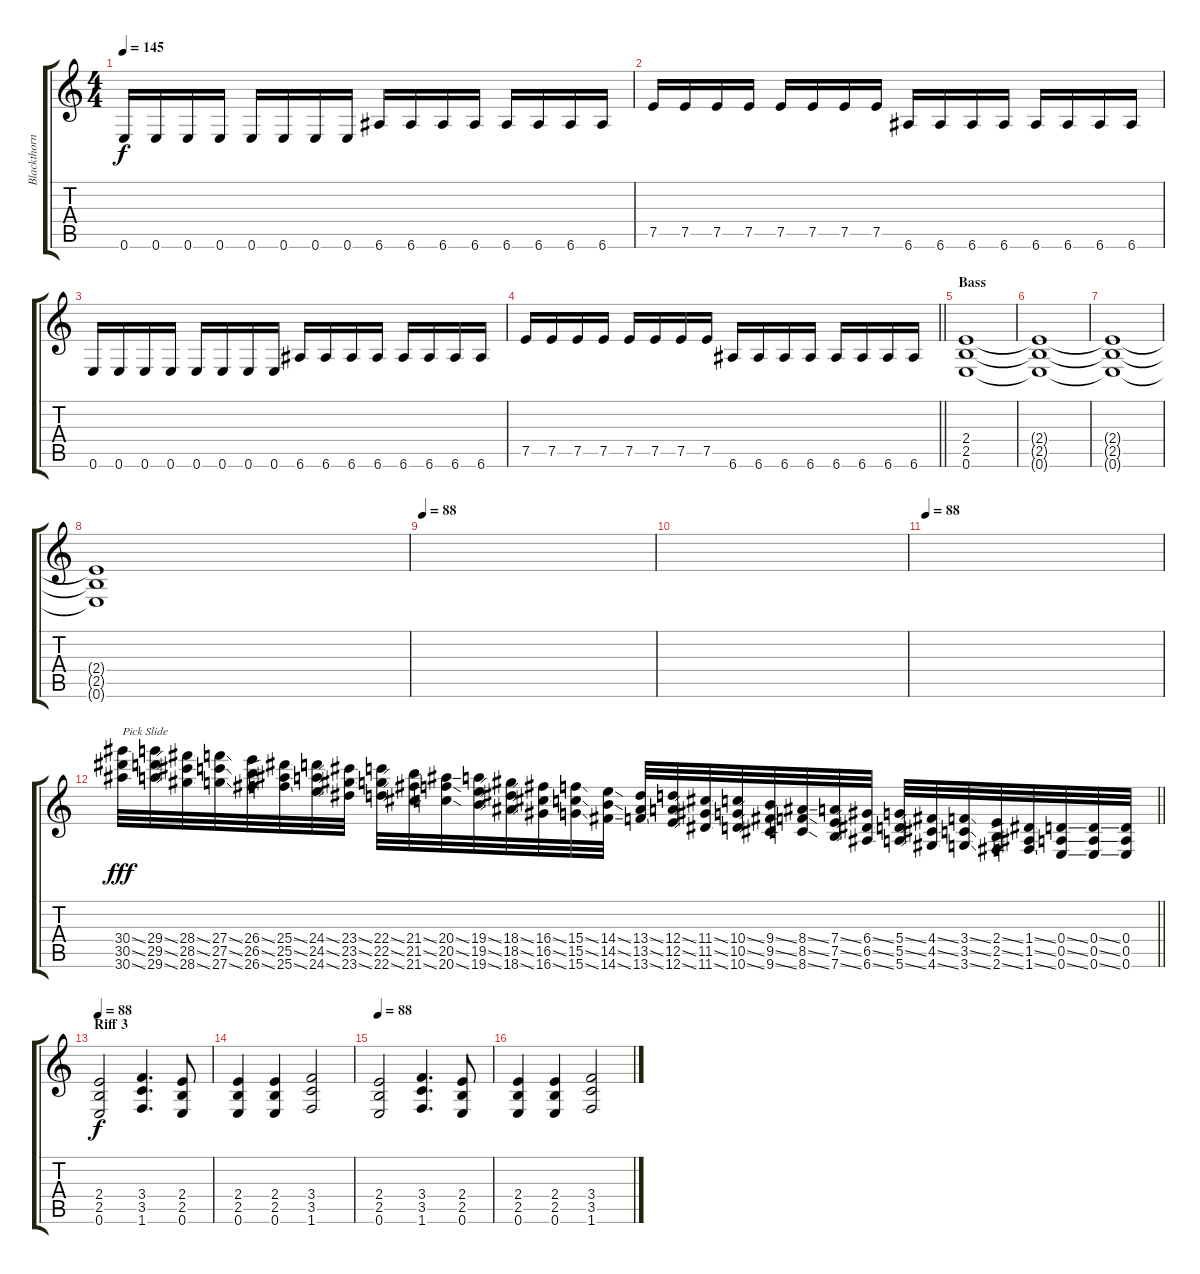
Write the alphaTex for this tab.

\track ("Blackthorn" "Blackthorn") {instrument distortionguitar}
\staff {score tabs}
\tuning (E4 B3 G3 D3 A2 E2) {hide}
\ts (4 4)
\tempo 145
\clef g2
\ks c
0.6.16{dy f} 0.6.16 0.6.16 0.6.16 0.6.16 0.6.16 0.6.16 0.6.16 6.6.16 6.6.16 6.6.16 6.6.16 6.6.16 6.6.16 6.6.16 6.6.16 |
7.5.16 7.5.16 7.5.16 7.5.16 7.5.16 7.5.16 7.5.16 7.5.16 6.6.16 6.6.16 6.6.16 6.6.16 6.6.16 6.6.16 6.6.16 6.6.16 |
0.6.16 0.6.16 0.6.16 0.6.16 0.6.16 0.6.16 0.6.16 0.6.16 6.6.16 6.6.16 6.6.16 6.6.16 6.6.16 6.6.16 6.6.16 6.6.16 |
\barLineRight lightlight
7.5.16 7.5.16 7.5.16 7.5.16 7.5.16 7.5.16 7.5.16 7.5.16 6.6.16 6.6.16 6.6.16 6.6.16 6.6.16 6.6.16 6.6.16 6.6.16 |
\section ("" "Bass")
(2.4 2.5 0.6).1 |
(2.4{t} 2.5{t} 0.6{t}).1 |
(2.4{t} 2.5{t} 0.6{t}).1 |
(2.4{t} 2.5{t} 0.6{t}).1 |
\tempo 88
|
|
\tempo 88
|
\barLineRight lightlight
(30.4{ss} 30.5{ss} 30.6{ss}).32{txt "Pick Slide" dy fff instrument distortionguitar} (29.4{ss} 29.5{ss} 29.6{ss}).32{instrument distortionguitar} (28.4{ss} 28.5{ss} 28.6{ss}).32 (27.4{ss} 27.5{ss} 27.6{ss}).32 (26.4{ss} 26.5{ss} 26.6{ss}).32 (25.4{ss} 25.5{ss} 25.6{ss}).32 (24.4{ss} 24.5{ss} 24.6{ss}).32 (23.4{ss} 23.5{ss} 23.6{ss}).32 (22.4{ss} 22.5{ss} 22.6{ss}).32 (21.4{ss} 21.5{ss} 21.6{ss}).32 (20.4{ss} 20.5{ss} 20.6{ss}).32 (19.4{ss} 19.5{ss} 19.6{ss}).32 (18.4{ss} 18.5{ss} 18.6{ss}).32 (16.4{ss} 16.5{ss} 16.6{ss}).32 (15.4{ss} 15.5{ss} 15.6{ss}).32 (14.4{ss} 14.5{ss} 14.6{ss}).32 (13.4{ss} 13.5{ss} 13.6{ss}).32 (12.4{ss} 12.5{ss} 12.6{ss}).32 (11.4{ss} 11.5{ss} 11.6{ss}).32 (10.4{ss} 10.5{ss} 10.6{ss}).32 (9.4{ss} 9.5{ss} 9.6{ss}).32 (8.4{ss} 8.5{ss} 8.6{ss}).32 (7.4{ss} 7.5{ss} 7.6{ss}).32 (6.4{ss} 6.5{ss} 6.6{ss}).32 (5.4{ss} 5.5{ss} 5.6{ss}).32 (4.4{ss} 4.5{ss} 4.6{ss}).32 (3.4{ss} 3.5{ss} 3.6{ss}).32 (2.4{ss} 2.5{ss} 2.6{ss}).32 (1.4{ss} 1.5{ss} 1.6{ss}).32 (0.4{ss} 0.5{ss} 0.6{ss}).32 (0.4{ss} 0.5{ss} 0.6{ss}).32 (0.4 0.5 0.6).32 |
\section ("" "Riff 3")
\tempo 88
(2.4 2.5 0.6).2{dy f instrument distortionguitar} (3.4 3.5 1.6).4{d} (2.4 2.5 0.6).8 |
(2.4 2.5 0.6).4 (2.4 2.5 0.6).4 (3.4 3.5 1.6).2 |
\tempo 88
(2.4 2.5 0.6).2 (3.4 3.5 1.6).4{d} (2.4 2.5 0.6).8 |
(2.4 2.5 0.6).4 (2.4 2.5 0.6).4 (3.4 3.5 1.6).2
